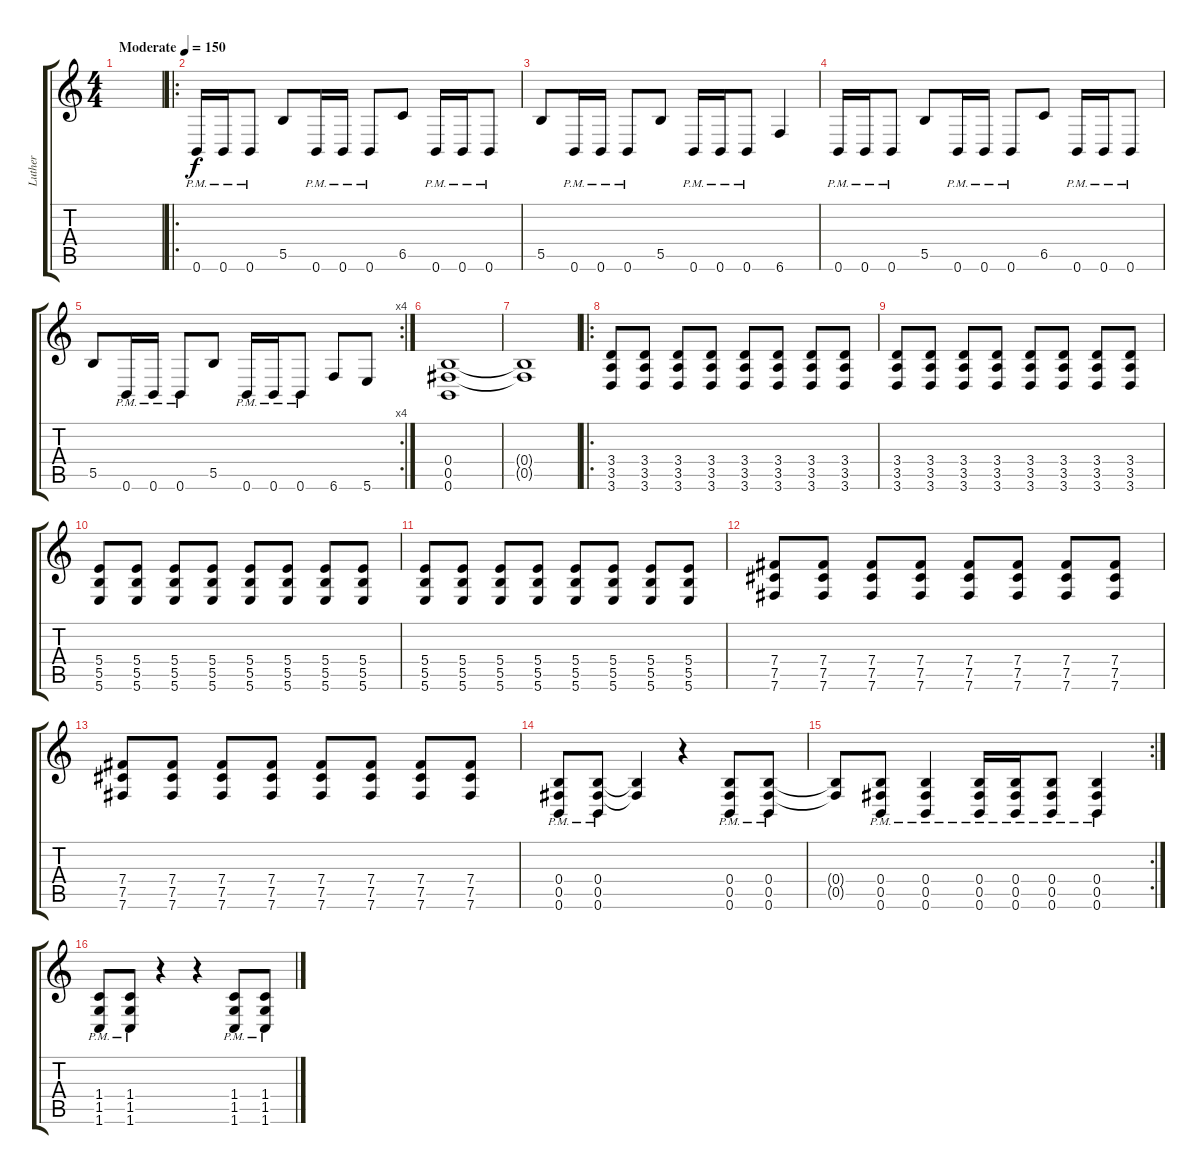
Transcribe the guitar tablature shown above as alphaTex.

\track ("Luther" "Luther") {instrument overdrivenguitar}
\staff {score tabs}
\tuning (Db4 Ab3 E3 B2 Gb2 B1) {hide}
\ts (4 4)
\tempo (150 "Moderate")
\clef g2
\ks c
|
\ro
0.6{pm}.16 0.6{pm}.16 0.6{pm}.8 5.5.8 0.6{pm}.16 0.6{pm}.16 0.6{pm}.8 6.5.8 0.6{pm}.16 0.6{pm}.16 0.6{pm}.8 |
5.5.8 0.6{pm}.16 0.6{pm}.16 0.6{pm}.8 5.5.8 0.6{pm}.16 0.6{pm}.16 0.6{pm}.8 6.6.4 |
0.6{pm}.16 0.6{pm}.16 0.6{pm}.8 5.5.8 0.6{pm}.16 0.6{pm}.16 0.6{pm}.8 6.5.8 0.6{pm}.16 0.6{pm}.16 0.6{pm}.8 |
\rc 4
5.5.8 0.6{pm}.16 0.6{pm}.16 0.6{pm}.8 5.5.8 0.6{pm}.16 0.6{pm}.16 0.6{pm}.8 6.6.8 5.6.8 |
(0.4 0.5 0.6).1 |
(0.4{t} 0.5{t}).1 |
\ro
(3.4 3.5 3.6).8 (3.4 3.5 3.6).8 (3.4 3.5 3.6).8 (3.4 3.5 3.6).8 (3.4 3.5 3.6).8 (3.4 3.5 3.6).8 (3.4 3.5 3.6).8 (3.4 3.5 3.6).8 |
(3.4 3.5 3.6).8 (3.4 3.5 3.6).8 (3.4 3.5 3.6).8 (3.4 3.5 3.6).8 (3.4 3.5 3.6).8 (3.4 3.5 3.6).8 (3.4 3.5 3.6).8 (3.4 3.5 3.6).8 |
(5.4 5.5 5.6).8 (5.4 5.5 5.6).8 (5.4 5.5 5.6).8 (5.4 5.5 5.6).8 (5.4 5.5 5.6).8 (5.4 5.5 5.6).8 (5.4 5.5 5.6).8 (5.4 5.5 5.6).8 |
(5.4 5.5 5.6).8 (5.4 5.5 5.6).8 (5.4 5.5 5.6).8 (5.4 5.5 5.6).8 (5.4 5.5 5.6).8 (5.4 5.5 5.6).8 (5.4 5.5 5.6).8 (5.4 5.5 5.6).8 |
(7.4 7.5 7.6).8 (7.4 7.5 7.6).8 (7.4 7.5 7.6).8 (7.4 7.5 7.6).8 (7.4 7.5 7.6).8 (7.4 7.5 7.6).8 (7.4 7.5 7.6).8 (7.4 7.5 7.6).8 |
(7.4 7.5 7.6).8 (7.4 7.5 7.6).8 (7.4 7.5 7.6).8 (7.4 7.5 7.6).8 (7.4 7.5 7.6).8 (7.4 7.5 7.6).8 (7.4 7.5 7.6).8 (7.4 7.5 7.6).8 |
(0.4{pm} 0.5{pm} 0.6{pm}).8 (0.4{pm} 0.5{pm} 0.6{pm}).8 (0.4{t} 0.5{t}).4 r.4 (0.4{pm} 0.5{pm} 0.6{pm}).8 (0.4{pm} 0.5{pm} 0.6{pm}).8 |
\rc 2
(0.4{t} 0.5{t}).8 (0.4{pm} 0.5{pm} 0.6{pm}).8 (0.4{pm} 0.5{pm} 0.6{pm}).4 (0.4{pm} 0.5{pm} 0.6{pm}).16 (0.4{pm} 0.5{pm} 0.6{pm}).16 (0.4{pm} 0.5{pm} 0.6{pm}).8 (0.4{pm} 0.5{pm} 0.6{pm}).4 |
(1.4{pm} 1.5{pm} 1.6{pm}).8 (1.4{pm} 1.5{pm} 1.6{pm}).8 r.4 r.4 (1.4{pm} 1.5{pm} 1.6{pm}).8 (1.4{pm} 1.5{pm} 1.6{pm}).8
